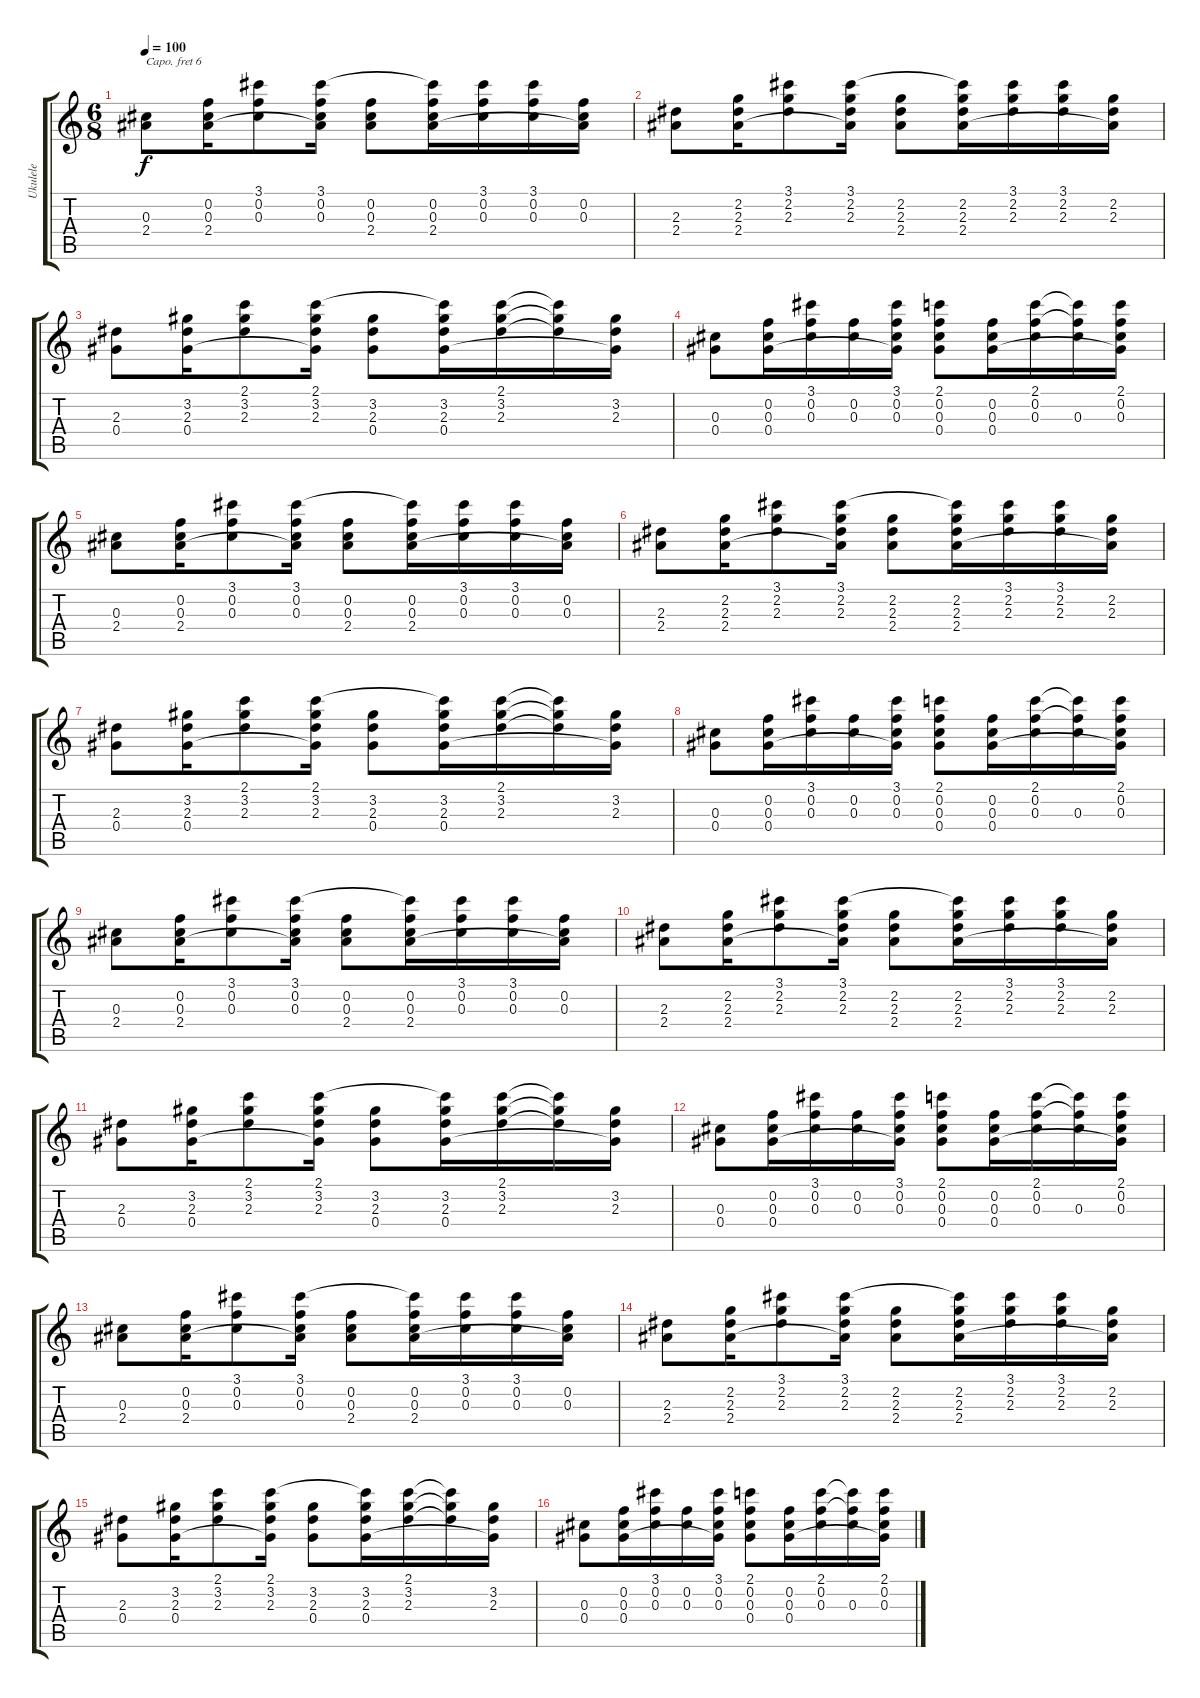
\track ("Ukulele" "Ukulele") {instrument acousticguitarnylon}
\staff {score tabs}
\capo 6
\tuning (E4 B3 G3 D3 A2 E2) {hide}
\ts (6 8)
\tempo 100
\clef g2
\ks c
(0.3 2.4).8{dy f} (0.2 0.3 2.4).16 (3.1 0.2 0.3).8 (3.1 0.2 0.3 2.4{t}).16 (0.2 0.3 2.4).8 (3.1{t} 0.2 0.3 2.4).16 (3.1 0.2 0.3).16 (3.1 0.2 0.3).16 (0.2 0.3 2.4{t}).16 |
(2.3 2.4).8 (2.2 2.3 2.4).16 (3.1 2.2 2.3).8 (3.1 2.2 2.3 2.4{t}).16 (2.2 2.3 2.4).8 (3.1{t} 2.2 2.3 2.4).16 (3.1 2.2 2.3).16 (3.1 2.2 2.3).16 (2.2 2.3 2.4{t}).16 |
(2.3 0.4).8 (3.2 2.3 0.4).16 (2.1 3.2 2.3).8 (2.1 3.2 2.3 0.4{t}).16 (3.2 2.3 0.4).8 (2.1{t} 3.2 2.3 0.4).16 (2.1 3.2 2.3).16 (2.1{t} 3.2{t} 2.3{t}).16 (3.2 2.3 0.4{t}).16 |
(0.3 0.4).8 (0.2 0.3 0.4).16 (3.1 0.2 0.3).16 (0.2 0.3).16 (3.1 0.2 0.3 0.4{t}).16 (2.1 0.2 0.3 0.4).8 (0.2 0.3 0.4).16 (2.1 0.2 0.3).16 (2.1{t} 0.2{t} 0.3).16 (2.1 0.2 0.3 0.4{t}).16 |
(0.3 2.4).8 (0.2 0.3 2.4).16 (3.1 0.2 0.3).8 (3.1 0.2 0.3 2.4{t}).16 (0.2 0.3 2.4).8 (3.1{t} 0.2 0.3 2.4).16 (3.1 0.2 0.3).16 (3.1 0.2 0.3).16 (0.2 0.3 2.4{t}).16 |
(2.3 2.4).8 (2.2 2.3 2.4).16 (3.1 2.2 2.3).8 (3.1 2.2 2.3 2.4{t}).16 (2.2 2.3 2.4).8 (3.1{t} 2.2 2.3 2.4).16 (3.1 2.2 2.3).16 (3.1 2.2 2.3).16 (2.2 2.3 2.4{t}).16 |
(2.3 0.4).8 (3.2 2.3 0.4).16 (2.1 3.2 2.3).8 (2.1 3.2 2.3 0.4{t}).16 (3.2 2.3 0.4).8 (2.1{t} 3.2 2.3 0.4).16 (2.1 3.2 2.3).16 (2.1{t} 3.2{t} 2.3{t}).16 (3.2 2.3 0.4{t}).16 |
(0.3 0.4).8 (0.2 0.3 0.4).16 (3.1 0.2 0.3).16 (0.2 0.3).16 (3.1 0.2 0.3 0.4{t}).16 (2.1 0.2 0.3 0.4).8 (0.2 0.3 0.4).16 (2.1 0.2 0.3).16 (2.1{t} 0.2{t} 0.3).16 (2.1 0.2 0.3 0.4{t}).16 |
(0.3 2.4).8 (0.2 0.3 2.4).16 (3.1 0.2 0.3).8 (3.1 0.2 0.3 2.4{t}).16 (0.2 0.3 2.4).8 (3.1{t} 0.2 0.3 2.4).16 (3.1 0.2 0.3).16 (3.1 0.2 0.3).16 (0.2 0.3 2.4{t}).16 |
(2.3 2.4).8 (2.2 2.3 2.4).16 (3.1 2.2 2.3).8 (3.1 2.2 2.3 2.4{t}).16 (2.2 2.3 2.4).8 (3.1{t} 2.2 2.3 2.4).16 (3.1 2.2 2.3).16 (3.1 2.2 2.3).16 (2.2 2.3 2.4{t}).16 |
(2.3 0.4).8 (3.2 2.3 0.4).16 (2.1 3.2 2.3).8 (2.1 3.2 2.3 0.4{t}).16 (3.2 2.3 0.4).8 (2.1{t} 3.2 2.3 0.4).16 (2.1 3.2 2.3).16 (2.1{t} 3.2{t} 2.3{t}).16 (3.2 2.3 0.4{t}).16 |
(0.3 0.4).8 (0.2 0.3 0.4).16 (3.1 0.2 0.3).16 (0.2 0.3).16 (3.1 0.2 0.3 0.4{t}).16 (2.1 0.2 0.3 0.4).8 (0.2 0.3 0.4).16 (2.1 0.2 0.3).16 (2.1{t} 0.2{t} 0.3).16 (2.1 0.2 0.3 0.4{t}).16 |
(0.3 2.4).8 (0.2 0.3 2.4).16 (3.1 0.2 0.3).8 (3.1 0.2 0.3 2.4{t}).16 (0.2 0.3 2.4).8 (3.1{t} 0.2 0.3 2.4).16 (3.1 0.2 0.3).16 (3.1 0.2 0.3).16 (0.2 0.3 2.4{t}).16 |
(2.3 2.4).8 (2.2 2.3 2.4).16 (3.1 2.2 2.3).8 (3.1 2.2 2.3 2.4{t}).16 (2.2 2.3 2.4).8 (3.1{t} 2.2 2.3 2.4).16 (3.1 2.2 2.3).16 (3.1 2.2 2.3).16 (2.2 2.3 2.4{t}).16 |
(2.3 0.4).8 (3.2 2.3 0.4).16 (2.1 3.2 2.3).8 (2.1 3.2 2.3 0.4{t}).16 (3.2 2.3 0.4).8 (2.1{t} 3.2 2.3 0.4).16 (2.1 3.2 2.3).16 (2.1{t} 3.2{t} 2.3{t}).16 (3.2 2.3 0.4{t}).16 |
(0.3 0.4).8 (0.2 0.3 0.4).16 (3.1 0.2 0.3).16 (0.2 0.3).16 (3.1 0.2 0.3 0.4{t}).16 (2.1 0.2 0.3 0.4).8 (0.2 0.3 0.4).16 (2.1 0.2 0.3).16 (2.1{t} 0.2{t} 0.3).16 (2.1 0.2 0.3 0.4{t}).16
